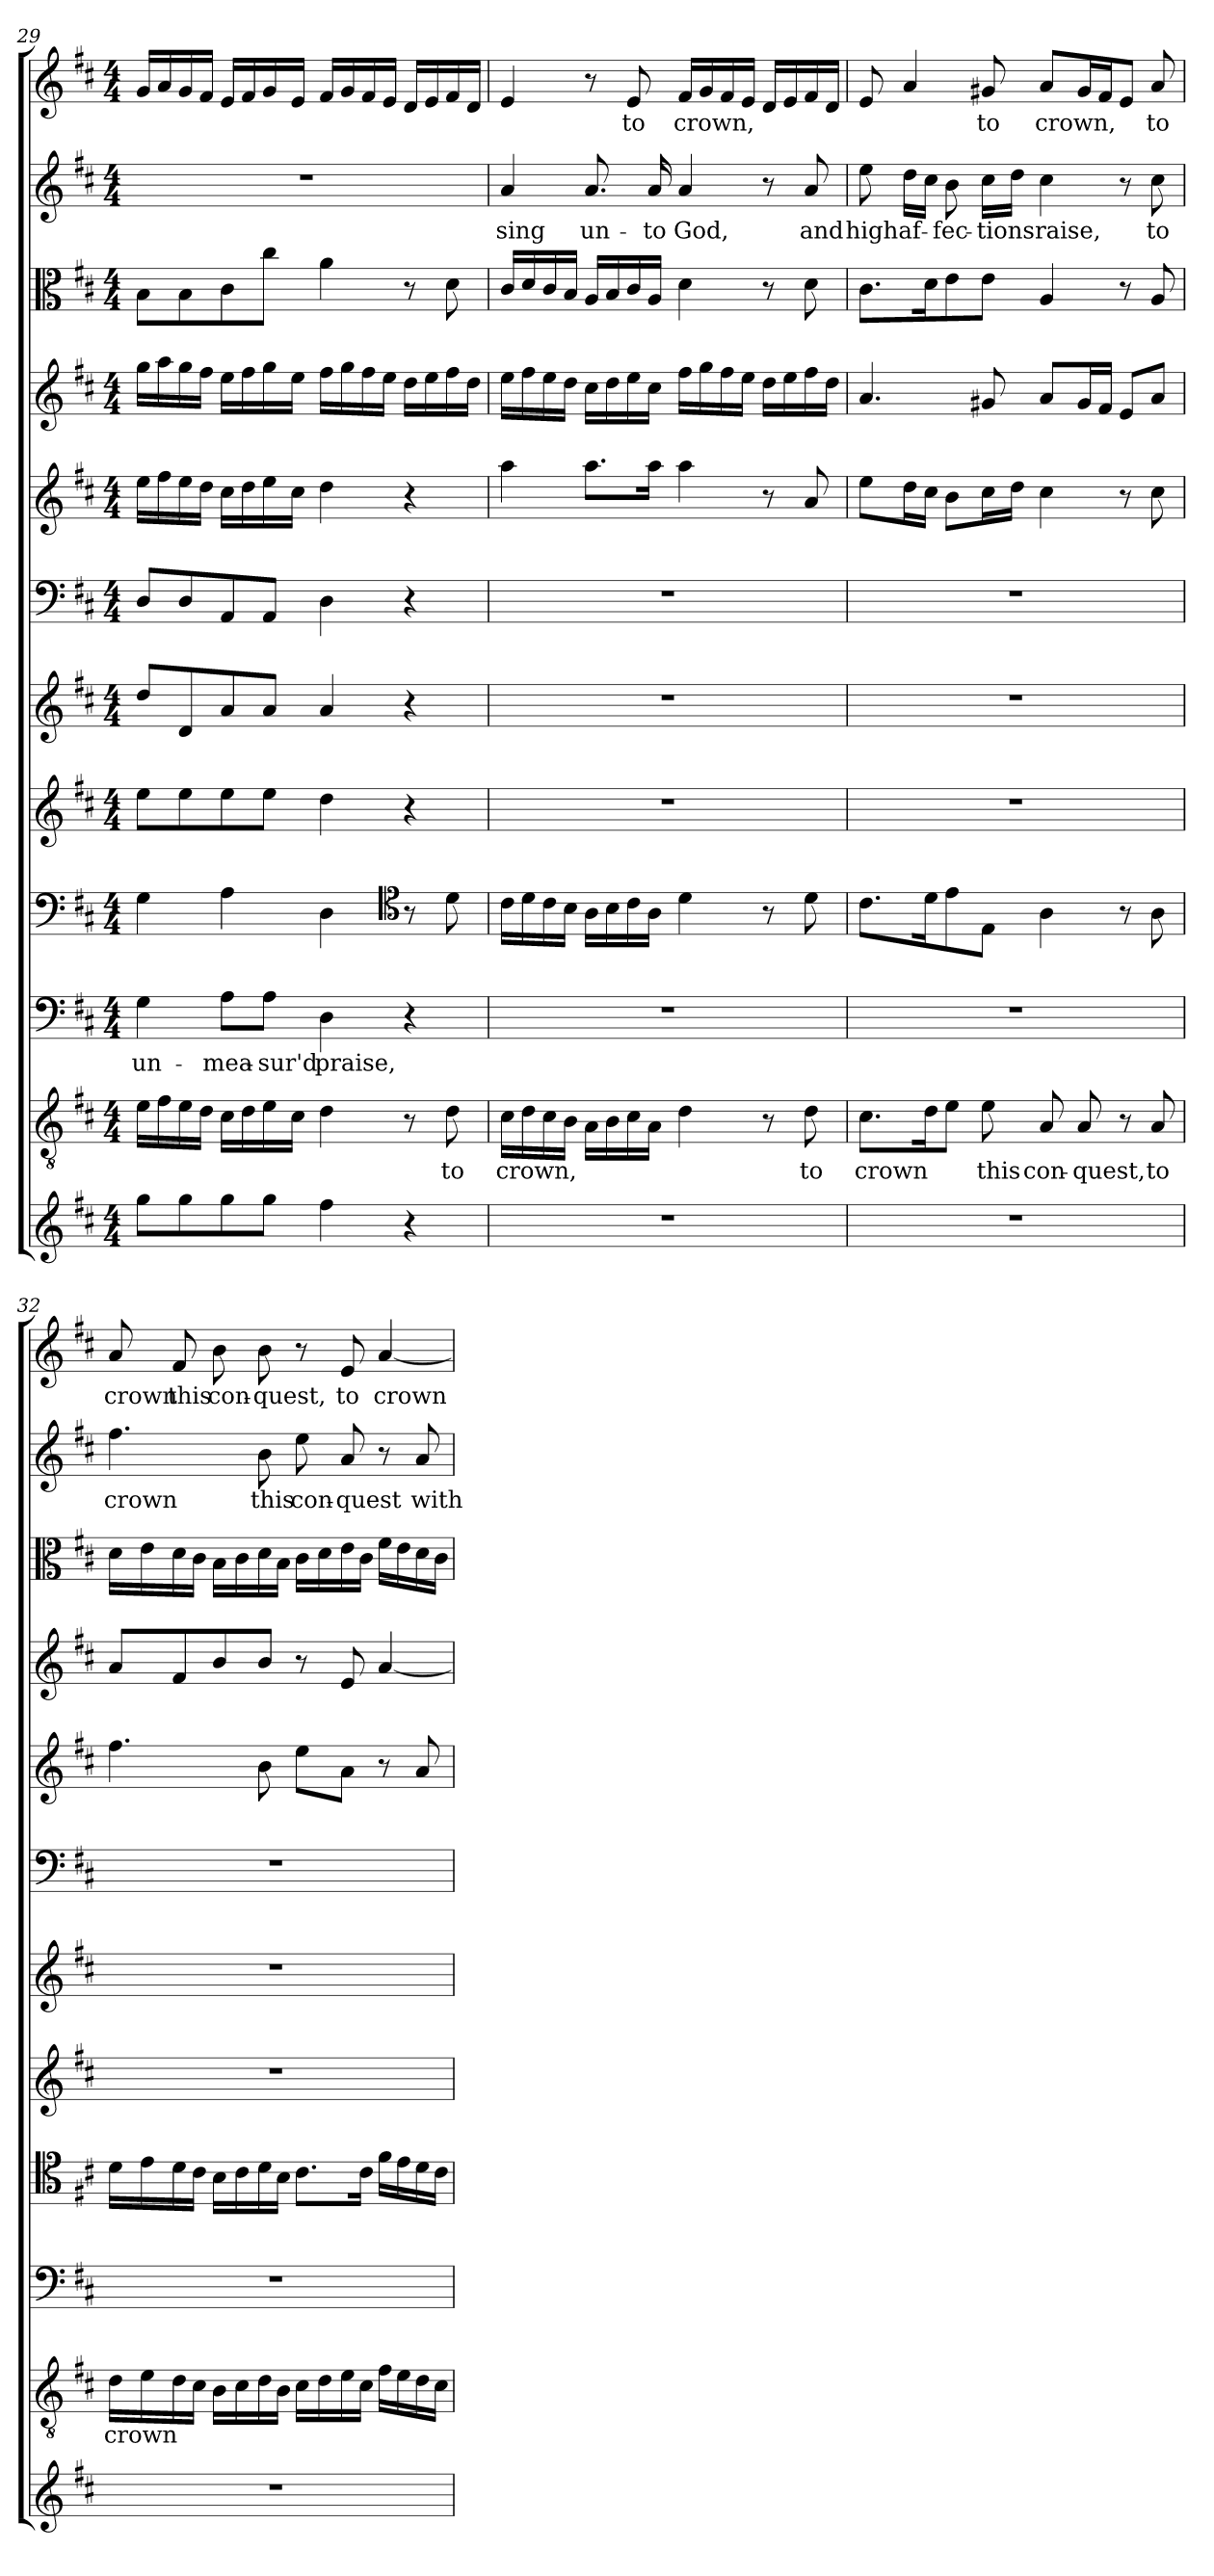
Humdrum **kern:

**kern	**kern	**text	**kern	**text	**kern	**kern	**kern	**kern	**kern	**kern	**kern	**kern	**text	**kern	**text
*part12	*part11	*part11	*part10	*part10	*part9	*part8	*part7	*part6	*part5	*part4	*part3	*part2	*part2	*part1	*part1
*staff12	*staff11	*staff11	*staff10	*staff10	*staff9	*staff8	*staff7	*staff6	*staff5	*staff4	*staff3	*staff2	*staff2	*staff1	*staff1
*clefG2	*clefGv2	*	*clefF4	*	*clefF4	*clefG2	*clefG2	*clefF4	*clefG2	*clefG2	*clefC3	*clefG2	*	*clefG2	*
*k[f#c#]	*k[f#c#]	*	*k[f#c#]	*	*k[f#c#]	*k[f#c#]	*k[f#c#]	*k[f#c#]	*k[f#c#]	*k[f#c#]	*k[f#c#]	*k[f#c#]	*	*k[f#c#]	*
*D:	*D:	*	*D:	*	*D:	*D:	*D:	*D:	*D:	*D:	*D:	*D:	*	*D:	*
*M4/4	*M4/4	*	*M4/4	*	*M4/4	*M4/4	*M4/4	*M4/4	*M4/4	*M4/4	*M4/4	*M4/4	*	*M4/4	*
=29	=29	=29	=29	=29	=29	=29	=29	=29	=29	=29	=29	=29	=29	=29	=29
8gg\L	16e\LL	.	4G\	un-	4G\	8ee\L	8dd/L	8D/L	16ee\LL	16gg\LL	8B\L	1r	.	16g/LL	.
.	16f#\	.	.	.	.	.	.	.	16ff#\	16aa\	.	.	.	16a/	.
8gg\	16e\	.	.	.	.	8ee\	8d/	8D/	16ee\	16gg\	8B\	.	.	16g/	.
.	16d\JJ	.	.	.	.	.	.	.	16dd\JJ	16ff#\JJ	.	.	.	16f#/JJ	.
8gg\	16c#\LL	.	8A\L	-mea-	4A\	8ee\	8a/	8AA/	16cc#\LL	16ee\LL	8c#\	.	.	16e/LL	.
.	16d\	.	.	.	.	.	.	.	16dd\	16ff#\	.	.	.	16f#/	.
8gg\J	16e\	.	8A\J	-sur'd	.	8ee\J	8a/J	8AA/J	16ee\	16gg\	8cc#\J	.	.	16g/	.
.	16c#\JJ	.	.	.	.	.	.	.	16cc#\JJ	16ee\JJ	.	.	.	16e/JJ	.
4ff#\	4d\	.	4D\	praise,	4D\	4dd\	4a/	4D\	4dd\	16ff#\LL	4a\	.	.	16f#/LL	.
.	.	.	.	.	.	.	.	.	.	16gg\	.	.	.	16g/	.
.	.	.	.	.	.	.	.	.	.	16ff#\	.	.	.	16f#/	.
.	.	.	.	.	.	.	.	.	.	16ee\JJ	.	.	.	16e/JJ	.
*	*	*	*	*	*clefC4	*	*	*	*	*	*	*	*	*	*
4r	8r	.	4r	.	8r	4r	4r	4r	4r	16dd\LL	8r	.	.	16d/LL	.
.	.	.	.	.	.	.	.	.	.	16ee\	.	.	.	16e/	.
.	8d\	to	.	.	8d\	.	.	.	.	16ff#\	8d\	.	.	16f#/	.
.	.	.	.	.	.	.	.	.	.	16dd\JJ	.	.	.	16d/JJ	.
=30	=30	=30	=30	=30	=30	=30	=30	=30	=30	=30	=30	=30	=30	=30	=30
1r	16c#\LL	crown,	1r	.	16c#\LL	1r	1r	1r	4aa\	16ee\LL	16c#/LL	4a/	sing	4e/	.
.	16d\	.	.	.	16d\	.	.	.	.	16ff#\	16d/	.	.	.	.
.	16c#\	.	.	.	16c#\	.	.	.	.	16ee\	16c#/	.	.	.	.
.	16B\JJ	.	.	.	16B\JJ	.	.	.	.	16dd\JJ	16B/JJ	.	.	.	.
.	16A\LL	.	.	.	16A\LL	.	.	.	8.aa\L	16cc#\LL	16A/LL	8.a/	un-	8r	.
.	16B\	.	.	.	16B\	.	.	.	.	16dd\	16B/	.	.	.	.
.	16c#\	.	.	.	16c#\	.	.	.	.	16ee\	16c#/	.	.	8e/	to
.	16A\JJ	.	.	.	16A\JJ	.	.	.	16aa\Jk	16cc#\JJ	16A/JJ	16a/	-to	.	.
.	4d\	.	.	.	4d\	.	.	.	4aa\	16ff#\LL	4d\	4a/	God,	16f#/LL	crown,
.	.	.	.	.	.	.	.	.	.	16gg\	.	.	.	16g/	.
.	.	.	.	.	.	.	.	.	.	16ff#\	.	.	.	16f#/	.
.	.	.	.	.	.	.	.	.	.	16ee\JJ	.	.	.	16e/JJ	.
.	8r	.	.	.	8r	.	.	.	8r	16dd\LL	8r	8r	.	16d/LL	.
.	.	.	.	.	.	.	.	.	.	16ee\	.	.	.	16e/	.
.	8d\	to	.	.	8d\	.	.	.	8a/	16ff#\	8d\	8a/	and	16f#/	.
.	.	.	.	.	.	.	.	.	.	16dd\JJ	.	.	.	16d/JJ	.
=31	=31	=31	=31	=31	=31	=31	=31	=31	=31	=31	=31	=31	=31	=31	=31
1r	8.c#\L	crown	1r	.	8.c#\L	1r	1r	1r	8ee\L	4.a/	8.c#\L	8ee\	high	8e/	.
.	.	.	.	.	.	.	.	.	16dd\L	.	.	16dd\LL	af-	4a/	.
.	16d\K	.	.	.	16d\K	.	.	.	16cc#\JJ	.	16d\K	16cc#\JJ	.	.	.
.	8e\J	.	.	.	8e\	.	.	.	8b\L	.	8e\	8b\	-fec-	.	.
.	8e\	this	.	.	8E\J	.	.	.	16cc#\L	8g#X/	8e\J	16cc#\LL	-tions	8g#X/	to
.	.	.	.	.	.	.	.	.	16dd\JJ	.	.	16dd\JJ	.	.	.
.	8A/	con-	.	.	4A\	.	.	.	4cc#\	8a/L	4A/	4cc#\	raise,	8a/L	crown,
.	8A/	-quest,	.	.	.	.	.	.	.	16g#/L	.	.	.	16g#/L	.
.	.	.	.	.	.	.	.	.	.	16f#/JJ	.	.	.	16f#/J	.
.	8r	.	.	.	8r	.	.	.	8r	8e/L	8r	8r	.	8e/J	.
.	8A/	to	.	.	8A\	.	.	.	8cc#\	8a/J	8A/	8cc#\	to	8a/	to
=32	=32	=32	=32	=32	=32	=32	=32	=32	=32	=32	=32	=32	=32	=32	=32
1r	16d\LL	crown	1r	.	16d\LL	1r	1r	1r	4.ff#\	8a/L	16d\LL	4.ff#\	crown	8a/	crown
.	16e\	.	.	.	16e\	.	.	.	.	.	16e\	.	.	.	.
.	16d\	.	.	.	16d\	.	.	.	.	8f#/	16d\	.	.	8f#/	this
.	16c#\JJ	.	.	.	16c#\JJ	.	.	.	.	.	16c#\JJ	.	.	.	.
.	16B\LL	.	.	.	16B\LL	.	.	.	.	8b/	16B\LL	.	.	8b\	con-
.	16c#\	.	.	.	16c#\	.	.	.	.	.	16c#\	.	.	.	.
.	16d\	.	.	.	16d\	.	.	.	8b\	8b/J	16d\	8b\	this	8b\	-quest,
.	16B\JJ	.	.	.	16B\JJ	.	.	.	.	.	16B\JJ	.	.	.	.
.	16c#\LL	.	.	.	8.c#\L	.	.	.	8ee\L	8r	16c#\LL	8ee\	con-	8r	.
.	16d\	.	.	.	.	.	.	.	.	.	16d\	.	.	.	.
.	16e\	.	.	.	.	.	.	.	8a\J	8e/	16e\	8a/	-quest	8e/	to
.	16c#\JJ	.	.	.	16c#\Jk	.	.	.	.	.	16c#\JJ	.	.	.	.
.	16f#\LL	.	.	.	16f#\LL	.	.	.	8r	[4a/	16f#\LL	8r	.	[4a/	crown
.	16e\	.	.	.	16e\	.	.	.	.	.	16e\	.	.	.	.
.	16d\	.	.	.	16d\	.	.	.	8a/	.	16d\	8a/	with	.	.
.	16c#\JJ	.	.	.	16c#\JJ	.	.	.	.	.	16c#\JJ	.	.	.	.
=	=	=	=	=	=	=	=	=	=	=	=	=	=	=	=
*-	*-	*-	*-	*-	*-	*-	*-	*-	*-	*-	*-	*-	*-	*-	*-
